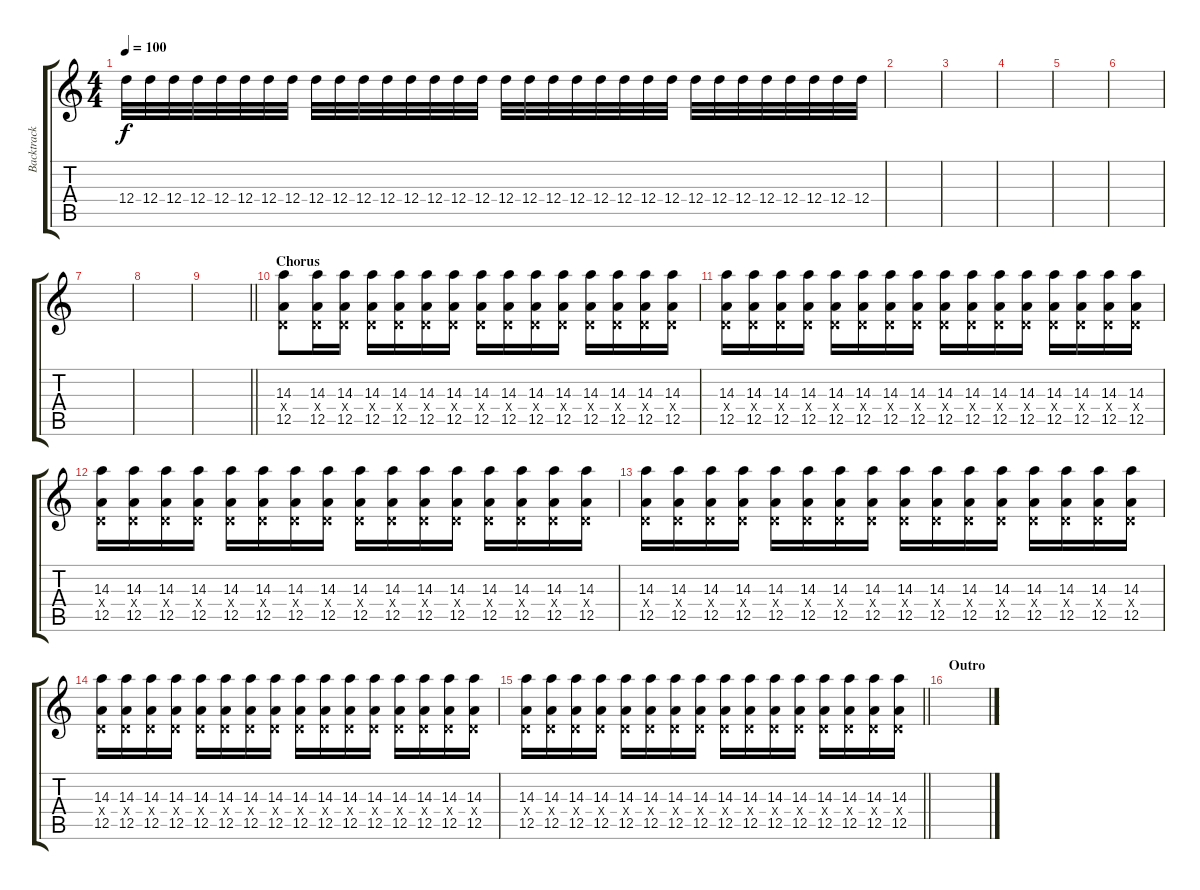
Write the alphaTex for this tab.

\track ("Backtrack" "Backtrack") {instrument distortionguitar}
\staff {score tabs}
\tuning (E4 B3 G3 D3 A2 D2) {hide}
\ts (4 4)
\tempo 100
\clef g2
\ks c
12.4.32{dy f} 12.4.32 12.4.32 12.4.32 12.4.32 12.4.32 12.4.32 12.4.32 12.4.32 12.4.32 12.4.32 12.4.32 12.4.32 12.4.32 12.4.32 12.4.32 12.4.32 12.4.32 12.4.32 12.4.32 12.4.32 12.4.32 12.4.32 12.4.32 12.4.32 12.4.32 12.4.32 12.4.32 12.4.32 12.4.32 12.4.32 12.4.32 |
|
|
|
|
|
|
|
\barLineRight lightlight
|
\section ("" "Chorus")
(14.3 0.4{x} 12.5).8 (14.3 0.4{x} 12.5).16 (14.3 0.4{x} 12.5).16 (14.3 0.4{x} 12.5).16 (14.3 0.4{x} 12.5).16 (14.3 0.4{x} 12.5).16 (14.3 0.4{x} 12.5).16 (14.3 0.4{x} 12.5).16 (14.3 0.4{x} 12.5).16 (14.3 0.4{x} 12.5).16 (14.3 0.4{x} 12.5).16 (14.3 0.4{x} 12.5).16 (14.3 0.4{x} 12.5).16 (14.3 0.4{x} 12.5).16 (14.3 0.4{x} 12.5).16 |
(14.3 0.4{x} 12.5).16 (14.3 0.4{x} 12.5).16 (14.3 0.4{x} 12.5).16 (14.3 0.4{x} 12.5).16 (14.3 0.4{x} 12.5).16 (14.3 0.4{x} 12.5).16 (14.3 0.4{x} 12.5).16 (14.3 0.4{x} 12.5).16 (14.3 0.4{x} 12.5).16 (14.3 0.4{x} 12.5).16 (14.3 0.4{x} 12.5).16 (14.3 0.4{x} 12.5).16 (14.3 0.4{x} 12.5).16 (14.3 0.4{x} 12.5).16 (14.3 0.4{x} 12.5).16 (14.3 0.4{x} 12.5).16 |
(14.3 0.4{x} 12.5).16 (14.3 0.4{x} 12.5).16 (14.3 0.4{x} 12.5).16 (14.3 0.4{x} 12.5).16 (14.3 0.4{x} 12.5).16 (14.3 0.4{x} 12.5).16 (14.3 0.4{x} 12.5).16 (14.3 0.4{x} 12.5).16 (14.3 0.4{x} 12.5).16 (14.3 0.4{x} 12.5).16 (14.3 0.4{x} 12.5).16 (14.3 0.4{x} 12.5).16 (14.3 0.4{x} 12.5).16 (14.3 0.4{x} 12.5).16 (14.3 0.4{x} 12.5).16 (14.3 0.4{x} 12.5).16 |
(14.3 0.4{x} 12.5).16 (14.3 0.4{x} 12.5).16 (14.3 0.4{x} 12.5).16 (14.3 0.4{x} 12.5).16 (14.3 0.4{x} 12.5).16 (14.3 0.4{x} 12.5).16 (14.3 0.4{x} 12.5).16 (14.3 0.4{x} 12.5).16 (14.3 0.4{x} 12.5).16 (14.3 0.4{x} 12.5).16 (14.3 0.4{x} 12.5).16 (14.3 0.4{x} 12.5).16 (14.3 0.4{x} 12.5).16 (14.3 0.4{x} 12.5).16 (14.3 0.4{x} 12.5).16 (14.3 0.4{x} 12.5).16 |
(14.3 0.4{x} 12.5).16 (14.3 0.4{x} 12.5).16 (14.3 0.4{x} 12.5).16 (14.3 0.4{x} 12.5).16 (14.3 0.4{x} 12.5).16 (14.3 0.4{x} 12.5).16 (14.3 0.4{x} 12.5).16 (14.3 0.4{x} 12.5).16 (14.3 0.4{x} 12.5).16 (14.3 0.4{x} 12.5).16 (14.3 0.4{x} 12.5).16 (14.3 0.4{x} 12.5).16 (14.3 0.4{x} 12.5).16 (14.3 0.4{x} 12.5).16 (14.3 0.4{x} 12.5).16 (14.3 0.4{x} 12.5).16 |
\barLineRight lightlight
(14.3 0.4{x} 12.5).16 (14.3 0.4{x} 12.5).16 (14.3 0.4{x} 12.5).16 (14.3 0.4{x} 12.5).16 (14.3 0.4{x} 12.5).16 (14.3 0.4{x} 12.5).16 (14.3 0.4{x} 12.5).16 (14.3 0.4{x} 12.5).16 (14.3 0.4{x} 12.5).16 (14.3 0.4{x} 12.5).16 (14.3 0.4{x} 12.5).16 (14.3 0.4{x} 12.5).16 (14.3 0.4{x} 12.5).16 (14.3 0.4{x} 12.5).16 (14.3 0.4{x} 12.5).16 (14.3 0.4{x} 12.5).16 |
\section ("" "Outro")
